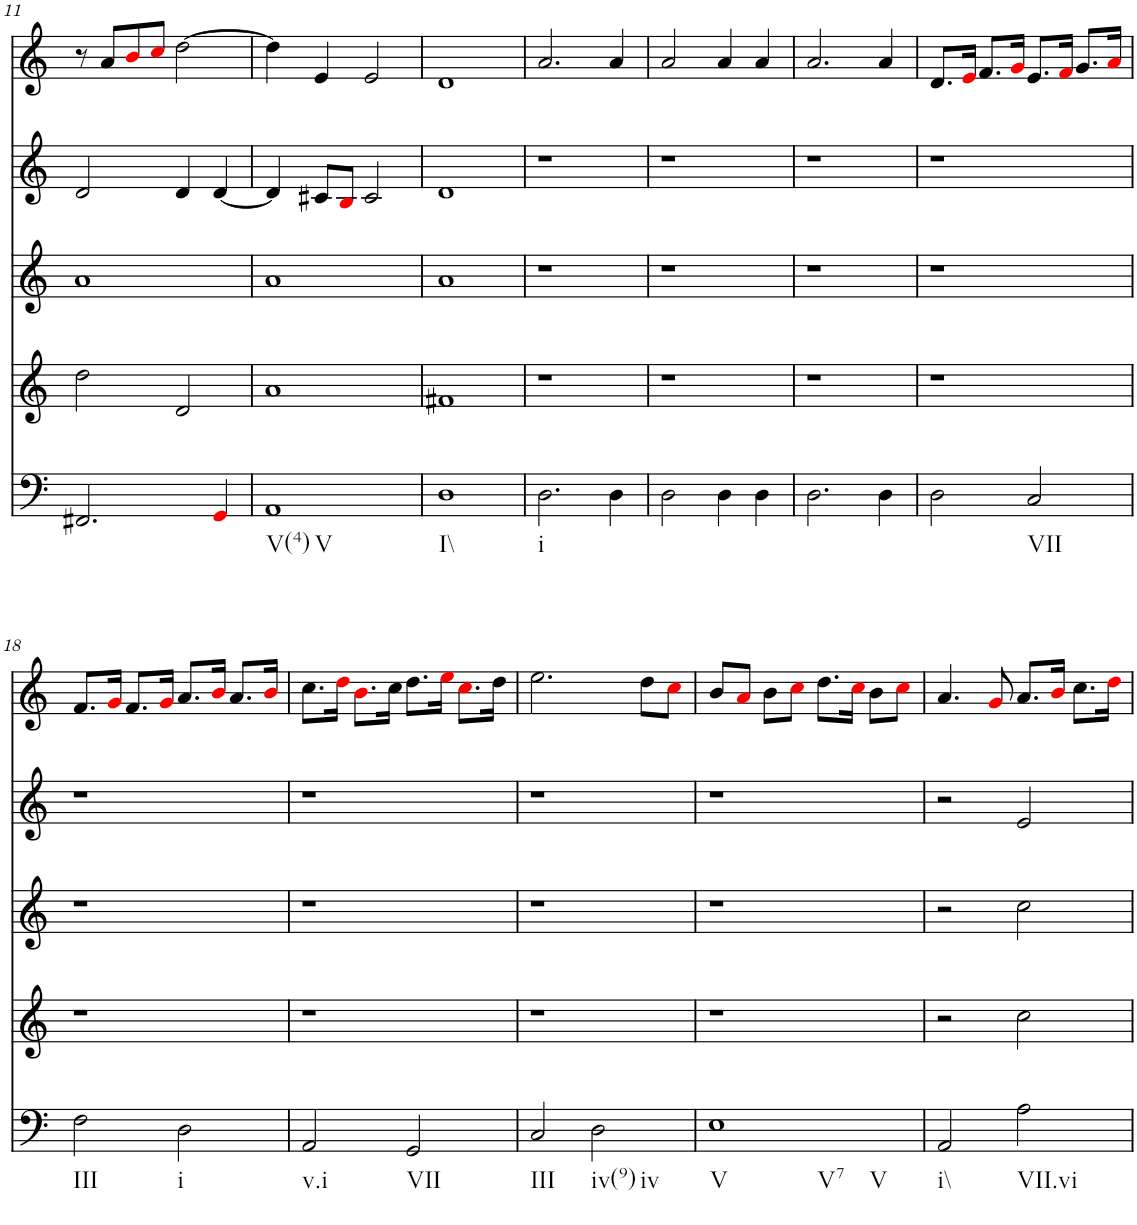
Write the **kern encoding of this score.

**kern	**kern	**kern	**kern	**kern
*part5	*part4	*part3	*part2	*part1
*staff5	*staff4	*staff3	*staff2	*staff1
*I"vox	*I"vox	*I"vox	*I"vox	*I"vox
!!LO:PB:g=z
*clefF4	*clefG2	*clefG2	*clefG2	*clefG2
*k[]	*k[]	*k[]	*k[]	*k[]
*M4/4	*M4/4	*M4/4	*M4/4	*M4/4
=11	=11	=11	=11	=11
2.FF#X/	2dd\	1a	2d/	8r
.	.	.	.	8a/L
.	.	.	.	8bi/
.	.	.	.	8cci/J
.	2d/	.	4d/	[2dd\
4GGi/	.	.	[4d/	.
=12	=12	=12	=12	=12
!LO:TX:b:t=V(4)	!	!	!	!
!LO:TX:b:t=V	!	!	!	!
1AA	1a	1a	4d/]	4dd\]
.	.	.	8c#X/L	4e/
.	.	.	8Bi/J	.
.	.	.	2c#/	2e/
=13	=13	=13	=13	=13
!LO:TX:b:t=I\\	!	!	!	!
1D	1f#X	1a	1d	1d
=14	=14	=14	=14	=14
!LO:TX:b:t=i	!	!	!	!
2.D\	1r	1r	1r	2.a/
4D\	.	.	.	4a/
=15	=15	=15	=15	=15
2D\	1r	1r	1r	2a/
4D\	.	.	.	4a/
4D\	.	.	.	4a/
=16	=16	=16	=16	=16
2.D\	1r	1r	1r	2.a/
4D\	.	.	.	4a/
=17	=17	=17	=17	=17
2D\	1r	1r	1r	8.d/L
.	.	.	.	16ei/Jk
.	.	.	.	8.f/L
.	.	.	.	16gi/Jk
!LO:TX:b:t=VII	!	!	!	!
2C/	.	.	.	8.e/L
.	.	.	.	16fi/Jk
.	.	.	.	8.g/L
.	.	.	.	16ai/Jk
!!LO:LB:g=z
=18	=18	=18	=18	=18
!LO:TX:b:t=III	!	!	!	!
2F\	1r	1r	1r	8.f/L
.	.	.	.	16gi/Jk
.	.	.	.	8.f/L
.	.	.	.	16gi/Jk
!LO:TX:b:t=i	!	!	!	!
2D\	.	.	.	8.a/L
.	.	.	.	16bi/Jk
.	.	.	.	8.a/L
.	.	.	.	16bi/Jk
=19	=19	=19	=19	=19
!LO:TX:b:t=v.i	!	!	!	!
2AA/	1r	1r	1r	8.cc\L
.	.	.	.	16ddi\Jk
.	.	.	.	8.bi\L
.	.	.	.	16cc\Jk
!LO:TX:b:t=VII	!	!	!	!
2GG/	.	.	.	8.dd\L
.	.	.	.	16eei\Jk
.	.	.	.	8.cci\L
.	.	.	.	16dd\Jk
=20	=20	=20	=20	=20
!LO:TX:b:t=III	!	!	!	!
2C/	1r	1r	1r	2.ee\
!LO:TX:b:t=iv(9)	!	!	!	!
!LO:TX:b:t=iv	!	!	!	!
2D\	.	.	.	.
.	.	.	.	8dd\L
.	.	.	.	8cci\J
=21	=21	=21	=21	=21
!LO:TX:b:t=V	!	!	!	!
!LO:TX:b:t=V7	!	!	!	!
!LO:TX:b:t=V	!	!	!	!
1E	1r	1r	1r	8b/L
.	.	.	.	8ai/J
.	.	.	.	8b\L
.	.	.	.	8cci\J
.	.	.	.	8.dd\L
.	.	.	.	16cci\Jk
.	.	.	.	8b\L
.	.	.	.	8cci\J
=22	=22	=22	=22	=22
!LO:TX:b:t=i\\	!	!	!	!
2AA/	2r	2r	2r	4.a/
.	.	.	.	8gi/
!LO:TX:b:t=VII.vi	!	!	!	!
2A\	2cc\	2cc\	2e/	8.a/L
.	.	.	.	16bi/Jk
.	.	.	.	8.cc\L
.	.	.	.	16ddi\Jk
=	=	=	=	=
*-	*-	*-	*-	*-
